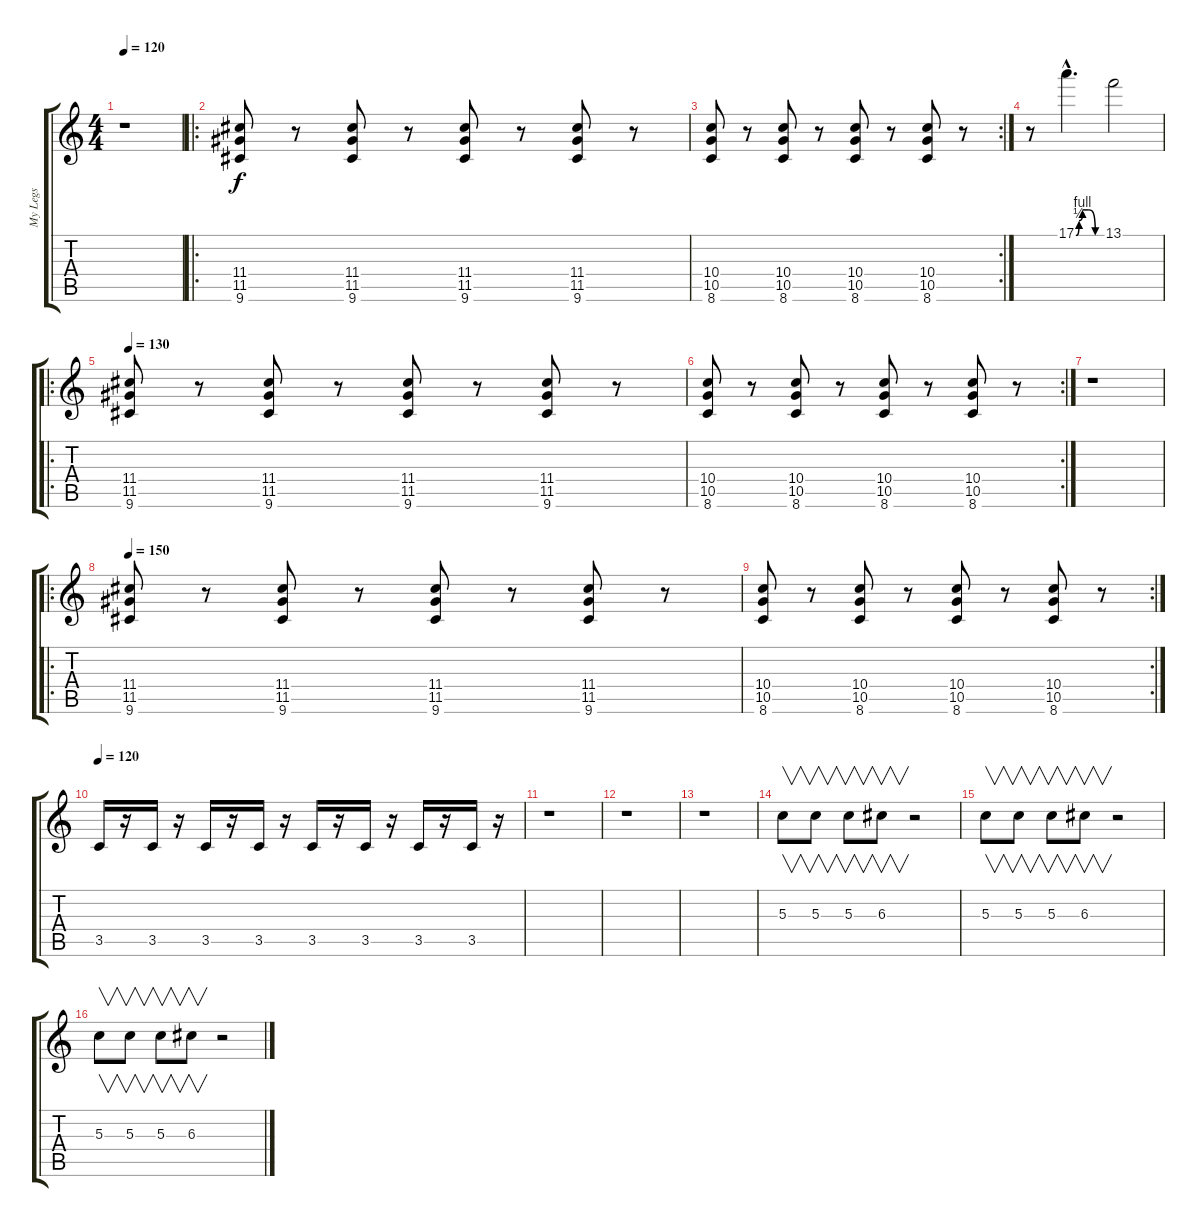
\track ("My Legs" "My Legs") {instrument electricguitarjazz}
\staff {score tabs}
\tuning (E4 B3 G3 D3 A2 E2) {hide}
\ts (4 4)
\tempo 120
\clef g2
\ks c
r.1{dy f} |
\ro
(11.4 11.5 9.6).8{volume 10 instrument distortionguitar} r.8 (11.4 11.5 9.6).8 r.8 (11.4 11.5 9.6).8 r.8 (11.4 11.5 9.6).8 r.8 |
\rc 2
(10.4 10.5 8.6).8 r.8 (10.4 10.5 8.6).8 r.8 (10.4 10.5 8.6).8 r.8 (10.4 10.5 8.6).8 r.8 |
r.8{instrument electricguitarjazz} 17.1{be (custom 0 0 7 2 15 4 30 4 45 0 60 0) hac}.4{d} 13.1.2 |
\ro
\tempo 130
(11.4 11.5 9.6).8{instrument distortionguitar} r.8 (11.4 11.5 9.6).8 r.8 (11.4 11.5 9.6).8 r.8 (11.4 11.5 9.6).8 r.8 |
\rc 2
(10.4 10.5 8.6).8 r.8 (10.4 10.5 8.6).8 r.8 (10.4 10.5 8.6).8 r.8 (10.4 10.5 8.6).8 r.8 |
r.1 |
\ro
\tempo 150
(11.4 11.5 9.6).8 r.8 (11.4 11.5 9.6).8 r.8 (11.4 11.5 9.6).8 r.8 (11.4 11.5 9.6).8 r.8 |
\rc 2
(10.4 10.5 8.6).8 r.8 (10.4 10.5 8.6).8 r.8 (10.4 10.5 8.6).8 r.8 (10.4 10.5 8.6).8 r.8 |
\tempo 120
3.5.16{volume 11 instrument electricguitarjazz} r.16 3.5.16 r.16 3.5.16 r.16 3.5.16 r.16 3.5.16 r.16 3.5.16 r.16 3.5.16 r.16 3.5.16 r.16 |
r.1 |
r.1 |
r.1 |
5.3.8{v} 5.3.8{v} 5.3.8{v} 6.3.8{v} r.2 |
5.3.8{v volume 0} 5.3.8{v} 5.3.8{v} 6.3.8{v} r.2 |
5.3.8{v} 5.3.8{v} 5.3.8{v} 6.3.8{v} r.2
